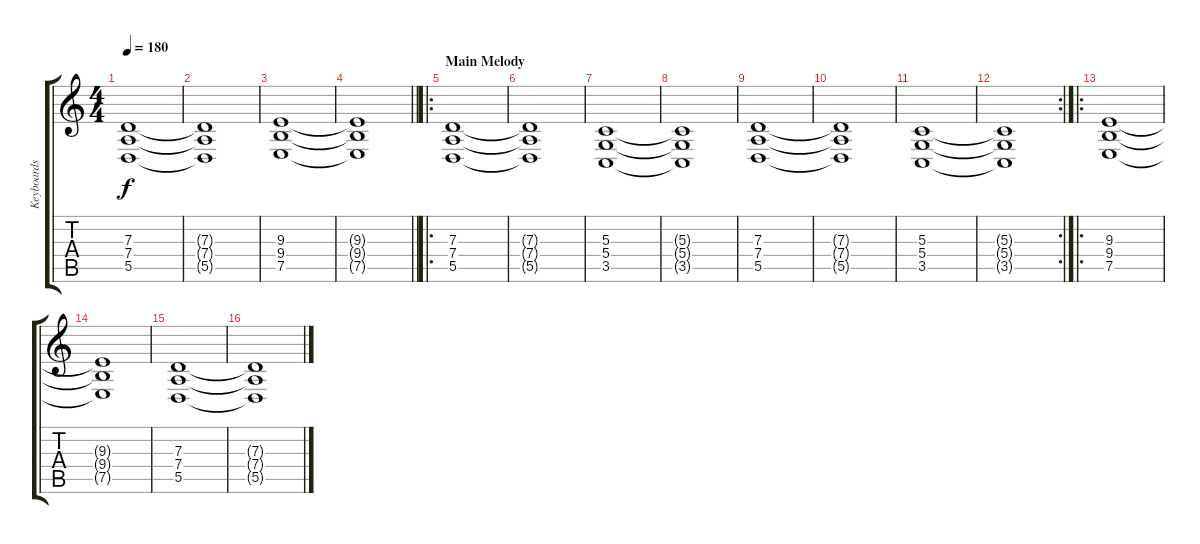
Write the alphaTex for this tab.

\track ("Keyboards 2" "Keyboards ") {instrument stringensemble1}
\staff {score tabs}
\tuning (E4 B3 G3 D3 A2 E2) {hide}
\ts (4 4)
\tempo 180
\clef g2
\ks c
(7.3 7.4 5.5).1{dy f} |
(7.3{t} 7.4{t} 5.5{t}).1 |
(9.3 9.4 7.5).1 |
\barLineRight lightlight
(9.3{t} 9.4{t} 7.5{t}).1 |
\ro
\section ("" "Main Melody")
(7.3 7.4 5.5).1 |
(7.3{t} 7.4{t} 5.5{t}).1 |
(5.3 5.4 3.5).1 |
(5.3{t} 5.4{t} 3.5{t}).1 |
(7.3 7.4 5.5).1 |
(7.3{t} 7.4{t} 5.5{t}).1 |
(5.3 5.4 3.5).1 |
\rc 2
(5.3{t} 5.4{t} 3.5{t}).1 |
\ro
(9.3 9.4 7.5).1 |
(9.3{t} 9.4{t} 7.5{t}).1 |
(7.3 7.4 5.5).1 |
(7.3{t} 7.4{t} 5.5{t}).1
